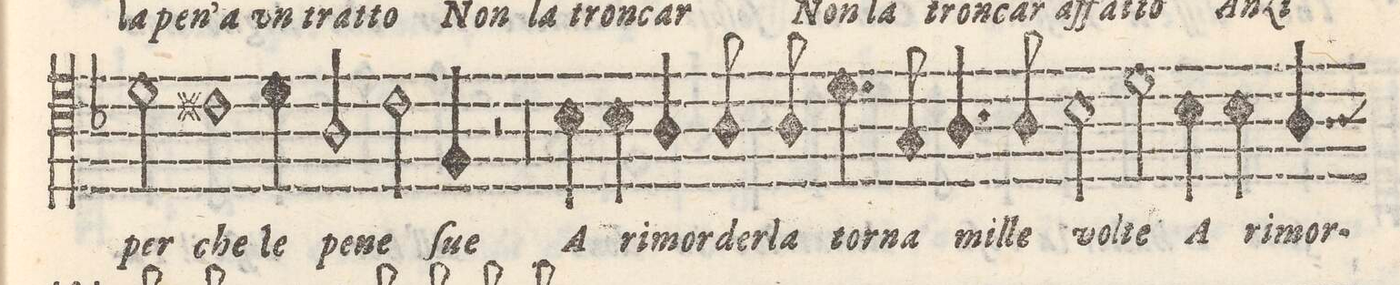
**kern	**text
*I"QVINTO	*
*clefC4	*
*k[b-]	*
*met(C)	*
*M4/4	*
2d\	per
=48-	=48-
1c#X	che
=49-	=49-
4d\	le
2A/	pe-
2cny\	-ne
=50-	=50-
4F/	ſue
2r	.
=51-	=51-
1r	.
=52-	=52-
1r	.
=53-	=53-
1r	.
=54-	=54-
1r	.
=55-	=55-
4B-\	A
4B-\	ri-
4A/	-mor-
8A/	-der-
8A/	-la
=56-	=56-
4.d\	tor-
8G/	-na
4.A/	mi-
8A/	-lle
=57-	=57-
2B-\	vol-
2d\	-te
=58-	=58-
4B-\	A
4B-\	ri-
4A/	-mor-
*-	*-
